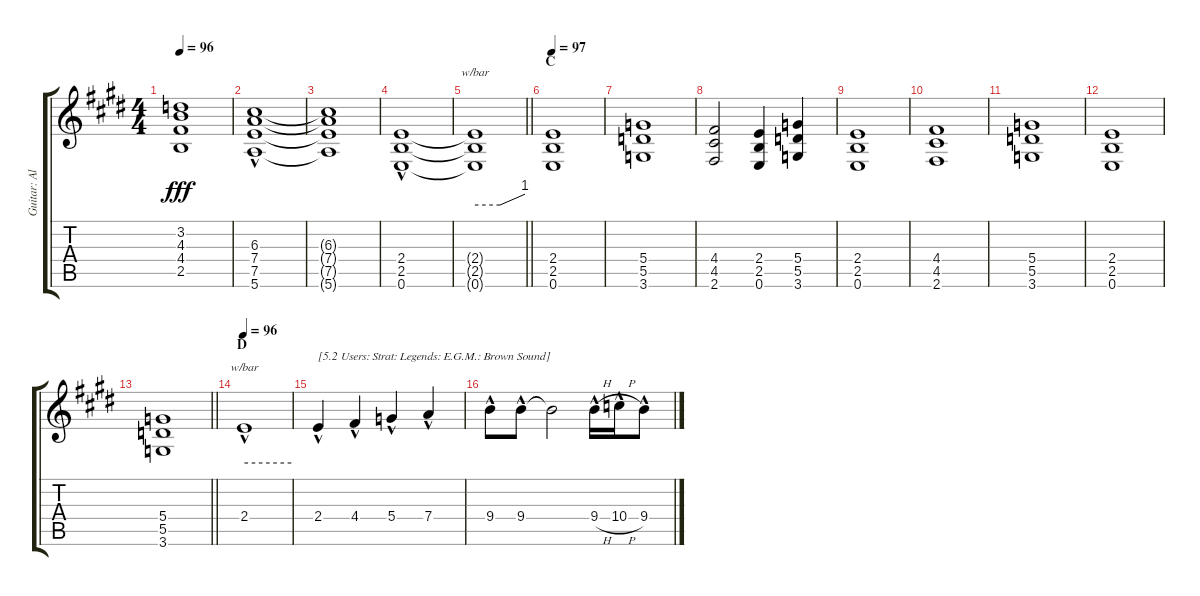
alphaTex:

\track ("Guitar: Aldo" "Guitar: Al") {instrument overdrivenguitar}
\staff {score tabs}
\tuning (E4 B3 G3 D3 A2 E2) {hide}
\ts (4 4)
\tempo 96
\clef g2
\ks e
(3.2{t} 4.3{t} 4.4{t} 2.5{t}).1{dy fff} |
(6.3{hac} 7.4{hac} 7.5{hac} 5.6{hac}).1 |
(6.3{t} 7.4{t} 7.5{t} 5.6{t}).1 |
(2.4{hac} 2.5{hac} 0.6{hac}).1 |
\barLineRight lightlight
(2.4{t} 2.5{t} 0.6{t}).1{tbe (custom default 0 0 30 0 60 4)} |
\section ("" "C")
\tempo 97
(2.4 2.5 0.6).1 |
(5.4 5.5 3.6).1 |
(4.4 4.5 2.6).2 (2.4 2.5 0.6).4 (5.4 5.5 3.6).4 |
(2.4 2.5 0.6).1 |
(4.4 4.5 2.6).1 |
(5.4 5.5 3.6).1 |
(2.4 2.5 0.6).1 |
\barLineRight lightlight
(5.4 5.5 3.6).1 |
\section ("" "D")
\tempo 96
2.4{hac}.1{tbe (hold default 0 0 60 0) volume 16 instrument overdrivenguitar} |
2.4{hac}.4{txt "[5.2 Users: Strat: Legends: E.G.M.: Brown Sound]"} 4.4{hac}.4 5.4{hac}.4 7.4{hac}.4 |
9.4{hac}.8 9.4{hac}.8 9.4{t}.2 9.4{h hac}.16 10.4{h hac}.16 9.4{hac}.8
